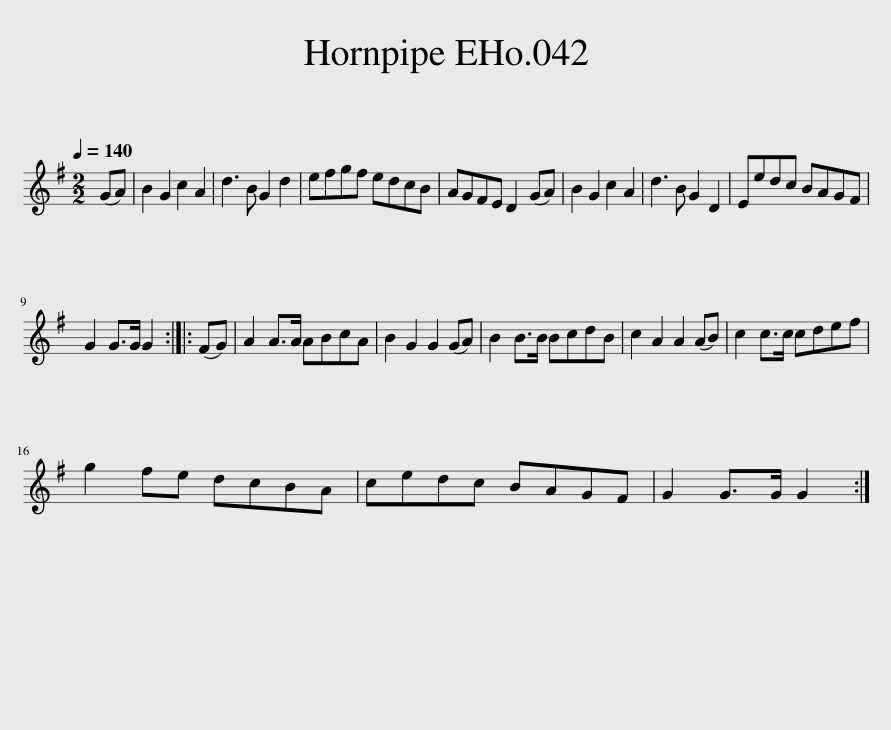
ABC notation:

X:1
L:1/8
Q:1/4=140
M:2/2
I:linebreak $
K:G
V:1 treble
V:1
 (GA) | B2 G2 c2 A2 | d3 B G2 d2 | efgf edcB | AGFE D2 (GA) | %5
 B2 G2 c2 A2 | d3 B G2 D2 | Eedc BAGF |$ G2 G>G G2 :: (FG) | %10
 A2 A>A ABcA | B2 G2 G2 (GA) | B2 B>B BcdB | c2 A2 A2 (AB) | c2 c>c cdef |$ %15
 g2 fe dcBA | cedc BAGF | G2 G>G G2 :| %18
